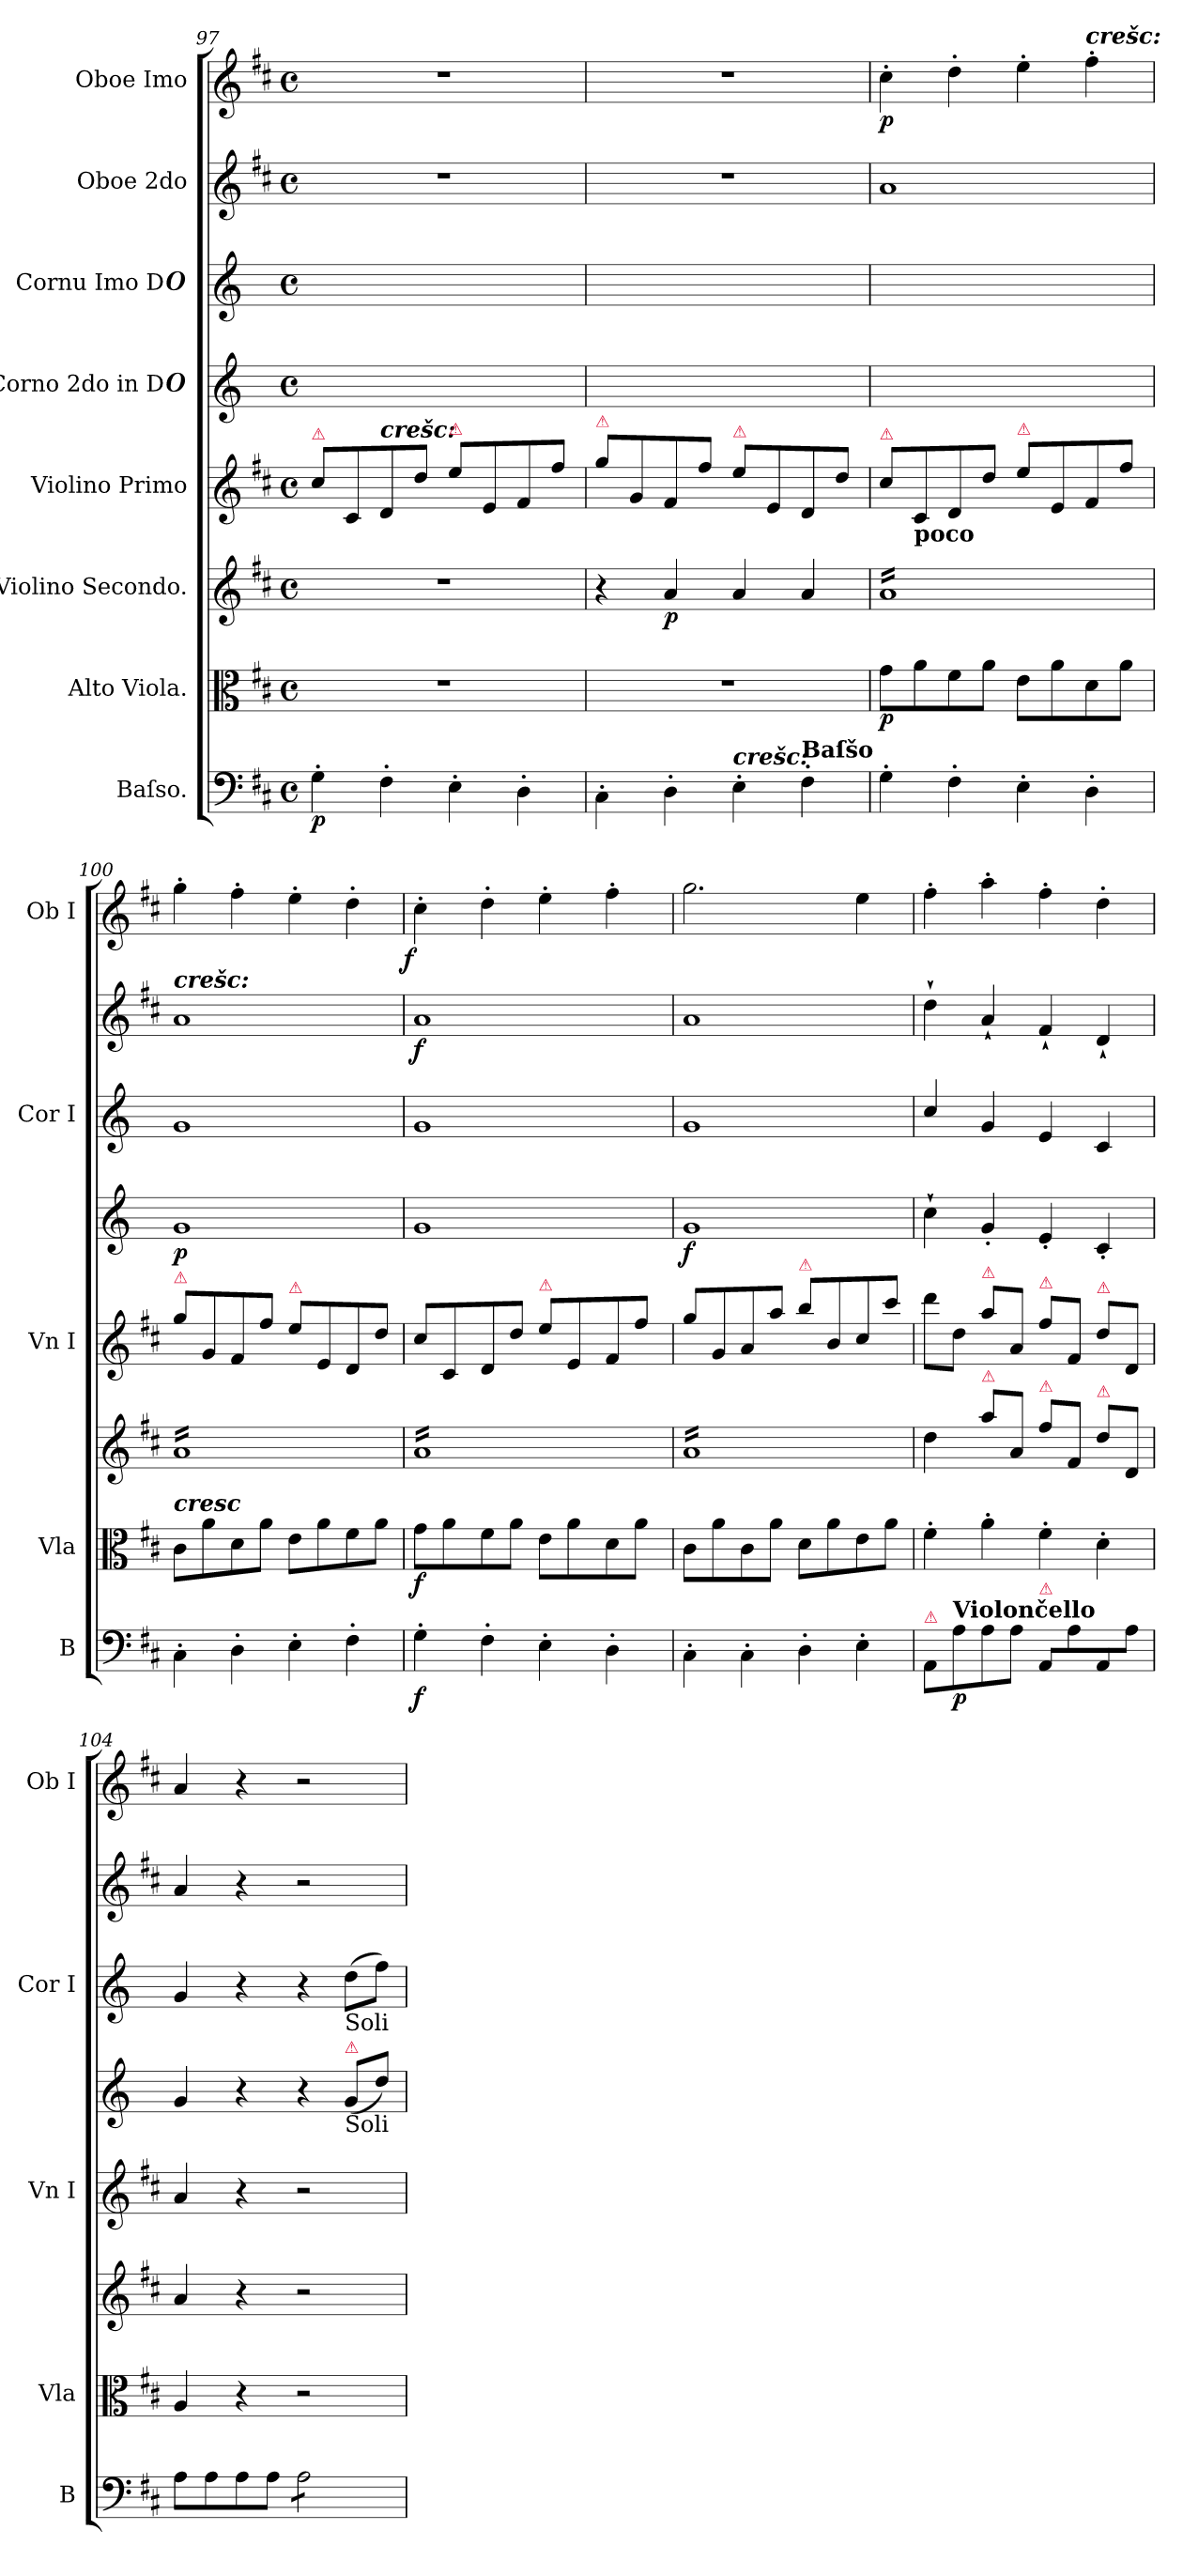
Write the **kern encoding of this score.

**kern	**dynam	**kern	**dynam	**kern	**dynam	**kern	**dynam	**kern	**dynam	**kern	**dynam	**kern	**dynam	**kern	**dynam
*part8	*part8	*part7	*part7	*part6	*part6	*part5	*part5	*part4	*part4	*part3	*part3	*part2	*part2	*part1	*part1
*staff8	*staff8	*staff7	*staff7	*staff6	*staff6	*staff5	*staff5	*staff4	*staff4	*staff3	*staff3	*staff2	*staff2	*staff1	*staff1
*I"Baſso.	*	*I"Alto Viola.	*	*I"Violino Secondo.	*	*I"Violino Primo	*	*I"Corno 2do in D#	*	*I"Cornu Imo D#	*	*I"Oboe 2do	*	*I"Oboe Imo	*
*I'B	*	*I'Vla	*	*	*	*I'Vn I	*	*	*	*I'Cor I	*	*	*	*I'Ob I	*
*clefF4	*	*clefC3	*	*clefG2	*	*clefG2	*	*clefG2	*	*clefG2	*	*clefG2	*	*clefG2	*
*	*	*	*	*	*	*	*	*ITrd-1c-2	*	*ITrd-1c-2	*	*	*	*	*
*k[f#c#]	*	*k[f#c#]	*	*k[f#c#]	*	*k[f#c#]	*	*k[f#c#]	*	*k[f#c#]	*	*k[f#c#]	*	*k[f#c#]	*
*D:	*	*D:	*	*D:	*	*D:	*	*	*	*	*	*D:	*	*D:	*
*M4/4	*	*M4/4	*	*M4/4	*	*M4/4	*	*M4/4	*	*M4/4	*	*M4/4	*	*M4/4	*
*met(c)	*	*met(c)	*	*met(c)	*	*met(c)	*	*met(c)	*	*met(c)	*	*met(c)	*	*met(c)	*
=97	=97	=97	=97	=97	=97	=97	=97	=97	=97	=97	=97	=97	=97	=97	=97
!	!	!	!	!	!	!LO:TX:a:color=crimson:t=⚠	!	!	!	!	!	!	!	!	!
4G'\	p	1r	.	1r	.	8cc#\L	.	1ryy	.	1ryy	.	1r	.	1r	.
.	.	.	.	.	.	8c#/	.	.	.	.	.	.	.	.	.
!	!	!	!	!	!	!LO:TX:Bi:t=crešc&colon;	!	!	!	!	!	!	!	!	!
4F#'\	.	.	.	.	.	8d/	.	.	.	.	.	.	.	.	.
.	.	.	.	.	.	8dd\J	.	.	.	.	.	.	.	.	.
!	!	!	!	!	!	!LO:TX:a:color=crimson:t=⚠	!	!	!	!	!	!	!	!	!
4E'\	.	.	.	.	.	8ee\L	.	.	.	.	.	.	.	.	.
.	.	.	.	.	.	8e/	.	.	.	.	.	.	.	.	.
4D'\	.	.	.	.	.	8f#/	.	.	.	.	.	.	.	.	.
.	.	.	.	.	.	8ff#\J	.	.	.	.	.	.	.	.	.
=98	=98	=98	=98	=98	=98	=98	=98	=98	=98	=98	=98	=98	=98	=98	=98
!	!	!	!	!	!	!LO:TX:a:color=crimson:t=⚠	!	!	!	!	!	!	!	!	!
4C#'\	.	1r	.	4r	.	8gg\L	.	1ryy	.	1ryy	.	1r	.	1r	.
.	.	.	.	.	.	8g/	.	.	.	.	.	.	.	.	.
4D'\	.	.	.	4a/	p	8f#/	.	.	.	.	.	.	.	.	.
.	.	.	.	.	.	8ff#\J	.	.	.	.	.	.	.	.	.
!	!	!	!	!	!	!LO:TX:a:color=crimson:t=⚠	!	!	!	!	!	!	!	!	!
!LO:TX:Bi:t=crešc&colon;	!	!	!	!	!	!	!	!	!	!	!	!	!	!	!
4E'\	.	.	.	4a/	.	8ee\L	.	.	.	.	.	.	.	.	.
.	.	.	.	.	.	8e/	.	.	.	.	.	.	.	.	.
!LO:TX:a:B:t=Baſšo	!	!	!	!	!	!	!	!	!	!	!	!	!	!	!
4F#'\	.	.	.	4a/	.	8d/	.	.	.	.	.	.	.	.	.
.	.	.	.	.	.	8dd\J	.	.	.	.	.	.	.	.	.
=99	=99	=99	=99	=99	=99	=99	=99	=99	=99	=99	=99	=99	=99	=99	=99
!	!	!	!	!	!	!LO:TX:a:color=crimson:t=⚠	!	!	!	!	!	!	!	!	!
!	!	!	!	!LO:TX:b:Bi:t=poco	!	!	!	!	!	!	!	!	!	!	!
*	*	*	*	*tremolo	*	*	*	*	*	*	*	*	*	*	*
4G'\	.	8g\L	p	16a/LL	.	8cc#\L	.	1ryy	.	1ryy	.	1a	po.	4cc#'\	p
.	.	.	.	16a/	.	.	.	.	.	.	.	.	.	.	.
!	!	!	!	!	!	!LO:TX:b:B:t=poco	!	!	!	!	!	!	!	!	!
.	.	8a\	.	16a/	.	8c#/	.	.	.	.	.	.	.	.	.
.	.	.	.	16a/	.	.	.	.	.	.	.	.	.	.	.
4F#'\	.	8f#\	.	16a/	.	8d/	.	.	.	.	.	.	.	4dd'\	.
.	.	.	.	16a/	.	.	.	.	.	.	.	.	.	.	.
.	.	8a\J	.	16a/	.	8dd\J	.	.	.	.	.	.	.	.	.
.	.	.	.	16a/	.	.	.	.	.	.	.	.	.	.	.
!	!	!	!	!	!	!LO:TX:a:color=crimson:t=⚠	!	!	!	!	!	!	!	!	!
4E'\	.	8e\L	.	16a/	.	8ee\L	for.	.	.	.	.	.	.	4ee'\	.
.	.	.	.	16a/	.	.	.	.	.	.	.	.	.	.	.
.	.	8a\	.	16a/	.	8e/	.	.	.	.	.	.	.	.	.
.	.	.	.	16a/	.	.	.	.	.	.	.	.	.	.	.
!	!	!	!	!	!	!	!	!	!	!	!	!	!	!LO:TX:Bi:t=crešc&colon;	!
4D'\	.	8d\	.	16a/	.	8f#/	.	.	.	.	.	.	.	4ff#'\	.
.	.	.	.	16a/	.	.	.	.	.	.	.	.	.	.	.
.	.	8a\J	.	16a/	.	8ff#\J	.	.	.	.	.	.	.	.	.
.	.	.	.	16a/JJ	.	.	.	.	.	.	.	.	.	.	.
=100	=100	=100	=100	=100	=100	=100	=100	=100	=100	=100	=100	=100	=100	=100	=100
!	!	!	!	!	!	!	!	!	!	!	!	!LO:TX:Bi:t=crešc&colon;	!	!	!
!	!	!	!	!	!	!LO:TX:a:color=crimson:t=⚠	!	!	!	!	!	!	!	!	!
!	!	!LO:TX:Bi:t=cresc	!	!	!	!	!	!	!	!	!	!	!	!	!
4C#'\	.	8c#\L	.	16a/LL	fo	8gg\L	.	1a	p	1a	po.	1a	.	4gg'\	.
.	.	.	.	16a/	.	.	.	.	.	.	.	.	.	.	.
.	.	8a\	.	16a/	.	8g/	.	.	.	.	.	.	.	.	.
.	.	.	.	16a/	.	.	.	.	.	.	.	.	.	.	.
4D'\	.	8d\	.	16a/	.	8f#/	.	.	.	.	.	.	.	4ff#'\	.
.	.	.	.	16a/	.	.	.	.	.	.	.	.	.	.	.
.	.	8a\J	.	16a/	.	8ff#\J	.	.	.	.	.	.	.	.	.
.	.	.	.	16a/	.	.	.	.	.	.	.	.	.	.	.
!	!	!	!	!	!	!LO:TX:a:color=crimson:t=⚠	!	!	!	!	!	!	!	!	!
4E'\	.	8e\L	.	16a/	.	8ee\L	.	.	.	.	.	.	.	4ee'\	.
.	.	.	.	16a/	.	.	.	.	.	.	.	.	.	.	.
.	.	8a\	.	16a/	.	8e/	.	.	.	.	.	.	.	.	.
.	.	.	.	16a/	.	.	.	.	.	.	.	.	.	.	.
4F#'\	.	8f#\	.	16a/	.	8d/	.	.	.	.	.	.	.	4dd'\	.
.	.	.	.	16a/	.	.	.	.	.	.	.	.	.	.	.
.	.	8a\J	.	16a/	.	8dd\J	.	.	.	.	.	.	.	.	.
.	.	.	.	16a/JJ	.	.	.	.	.	.	.	.	.	.	.
=101	=101	=101	=101	=101	=101	=101	=101	=101	=101	=101	=101	=101	=101	=101	=101
!	!	!	!	!	!	!LO:TX:a:color=crimson:t=⚠	!	!	!	!	!	!	!	!	!
!	!	!	!	!	!	!	!	!	!	!	!	!	!	!	!LO:DY:rj
*	*	*	*	*	*	*^	*	*	*	*	*	*	*	*	*
4G'\	f	8g\L	f	16a/LL	foriſ	8cc#\L	8.ryy	.	1a	.	1a	.	1a	f	4cc#'\	f
.	.	.	.	16a/	.	.	.	.	.	.	.	.	.	.	.	.
.	.	8a\	.	16a/	.	8c#/	.	.	.	.	.	.	.	.	.	.
.	.	.	.	16a/	.	.	2ryy	fortiſ	.	.	.	.	.	.	.	.
4F#'\	.	8f#\	.	16a/	.	8d/	.	.	.	.	.	.	.	.	4dd'\	.
.	.	.	.	16a/	.	.	.	.	.	.	.	.	.	.	.	.
.	.	8a\J	.	16a/	.	8dd\J	.	.	.	.	.	.	.	.	.	.
.	.	.	.	16a/	.	.	.	.	.	.	.	.	.	.	.	.
!	!	!	!	!	!	!LO:TX:a:color=crimson:t=⚠	!	!	!	!	!	!	!	!	!	!
4E'\	.	8e\L	.	16a/	.	8ee\L	.	.	.	.	.	.	.	.	4ee'\	.
.	.	.	.	16a/	.	.	.	.	.	.	.	.	.	.	.	.
.	.	8a\	.	16a/	.	8e/	.	.	.	.	.	.	.	.	.	.
.	.	.	.	16a/	.	.	4ryy	.	.	.	.	.	.	.	.	.
4D'\	.	8d\	.	16a/	.	8f#/	.	.	.	.	.	.	.	.	4ff#'\	.
.	.	.	.	16a/	.	.	.	.	.	.	.	.	.	.	.	.
.	.	8a\J	.	16a/	.	8ff#\J	.	.	.	.	.	.	.	.	.	.
.	.	.	.	16a/JJ	.	.	16ryy	.	.	.	.	.	.	.	.	.
=102	=102	=102	=102	=102	=102	=102	=102	=102	=102	=102	=102	=102	=102	=102	=102	=102
!	!	!	!	!	!	!LO:TX:a:color=crimson:t=⚠	!	!	!	!	!	!	!	!	!	!
*	*	*	*	*	*	*v	*v	*	*	*	*	*	*	*	*	*
4C#'\	.	8c#\L	.	16a/LL	.	8gg\L	.	1a	f	1a	for	1a	.	2.gg\	.
.	.	.	.	16a/	.	.	.	.	.	.	.	.	.	.	.
.	.	8a\	.	16a/	.	8g/	.	.	.	.	.	.	.	.	.
.	.	.	.	16a/	.	.	.	.	.	.	.	.	.	.	.
4C#'\	.	8c#\	.	16a/	.	8a/	.	.	.	.	.	.	.	.	.
.	.	.	.	16a/	.	.	.	.	.	.	.	.	.	.	.
.	.	8a\J	.	16a/	.	8aa\J	.	.	.	.	.	.	.	.	.
.	.	.	.	16a/	.	.	.	.	.	.	.	.	.	.	.
!	!	!	!	!	!	!LO:TX:a:color=crimson:t=⚠	!	!	!	!	!	!	!	!	!
4D'\	.	8d\L	.	16a/	.	8bb\L	.	.	.	.	.	.	.	.	.
.	.	.	.	16a/	.	.	.	.	.	.	.	.	.	.	.
.	.	8a\	.	16a/	.	8b/	.	.	.	.	.	.	.	.	.
.	.	.	.	16a/	.	.	.	.	.	.	.	.	.	.	.
4E'\	.	8e\	.	16a/	.	8cc#/	.	.	.	.	.	.	.	4ee\	.
.	.	.	.	16a/	.	.	.	.	.	.	.	.	.	.	.
.	.	8a\J	.	16a/	.	8ccc#\J	.	.	.	.	.	.	.	.	.
.	.	.	.	16a/JJ	.	.	.	.	.	.	.	.	.	.	.
*	*	*	*	*Xtremolo	*	*	*	*	*	*	*	*	*	*	*
=103	=103	=103	=103	=103	=103	=103	=103	=103	=103	=103	=103	=103	=103	=103	=103
!LO:TX:a:color=crimson:t=⚠	!	!	!	!	!	!	!	!	!	!	!	!	!	!	!
8AA/L	.	4f#'\	.	4dd\	.	8ddd\L	.	4dd`\	.	4dd/	.	4dd`\	.	4ff#'\	.
!LO:TX:a:B:t=Violončello	!	!	!	!	!	!	!	!	!	!	!	!	!	!	!
8A\	p	.	.	.	.	8dd\J	.	.	.	.	.	.	.	.	.
!	!	!	!	!	!	!LO:TX:a:color=crimson:t=⚠	!	!	!	!	!	!	!	!	!
!	!	!	!	!LO:TX:a:color=crimson:t=⚠	!	!	!	!	!	!	!	!	!	!	!
8A\	.	4a'\	.	8aa\L	.	8aa\L	.	4a'/	.	4a/	.	4a`/	.	4aa'\	.
8A\J	.	.	.	8a/J	.	8a/J	.	.	.	.	.	.	.	.	.
!	!	!	!	!	!	!LO:TX:a:color=crimson:t=⚠	!	!	!	!	!	!	!	!	!
!	!	!	!	!LO:TX:a:color=crimson:t=⚠	!	!	!	!	!	!	!	!	!	!	!
!LO:TX:a:color=crimson:t=⚠	!	!	!	!	!	!	!	!	!	!	!	!	!	!	!
8AA/L	.	4f#'\	.	8ff#\L	.	8ff#\L	.	4f#'/	.	4f#/	.	4f#`/	.	4ff#'\	.
8A\	.	.	.	8f#/J	.	8f#/J	.	.	.	.	.	.	.	.	.
!	!	!	!	!	!	!LO:TX:a:color=crimson:t=⚠	!	!	!	!	!	!	!	!	!
!	!	!	!	!LO:TX:a:color=crimson:t=⚠	!	!	!	!	!	!	!	!	!	!	!
8AA/	.	4d'\	.	8dd/L	.	8dd/L	.	4d'/	.	4d/	.	4d`/	.	4dd'\	.
8A\J	.	.	.	8d/J	.	8d/J	.	.	.	.	.	.	.	.	.
=104	=104	=104	=104	=104	=104	=104	=104	=104	=104	=104	=104	=104	=104	=104	=104
8A\L	.	4A/	.	4a/	.	4a/	.	4a/	.	4a/	.	4a/	.	4a/	.
8A\	.	.	.	.	.	.	.	.	.	.	.	.	.	.	.
8A\	.	4r	.	4r	.	4r	.	4r	.	4r	.	4r	.	4r	.
8A\J	.	.	.	.	.	.	.	.	.	.	.	.	.	.	.
*tremolo	*	*	*	*	*	*	*	*	*	*	*	*	*	*	*
8A\L	.	2r	.	2r	.	2r	.	4r	.	4r	.	2r	.	2r	.
8A\	.	.	.	.	.	.	.	.	.	.	.	.	.	.	.
!	!	!	!	!	!	!	!	!	!	!LO:TX:b:t=Soli	!	!	!	!	!
!	!	!	!	!	!	!	!	!LO:TX:b:t=Soli	!	!	!	!	!	!	!
!	!	!	!	!	!	!	!	!LO:TX:a:color=crimson:t=⚠	!	!	!	!	!	!	!
8A\	.	.	.	.	.	.	.	(>8a/L	.	(8ee\L	.	.	.	.	.
8A\J	.	.	.	.	.	.	.	8ee\J)	.	8gg\J)	.	.	.	.	.
*Xtremolo	*	*	*	*	*	*	*	*	*	*	*	*	*	*	*
=	=	=	=	=	=	=	=	=	=	=	=	=	=	=	=
*-	*-	*-	*-	*-	*-	*-	*-	*-	*-	*-	*-	*-	*-	*-	*-
